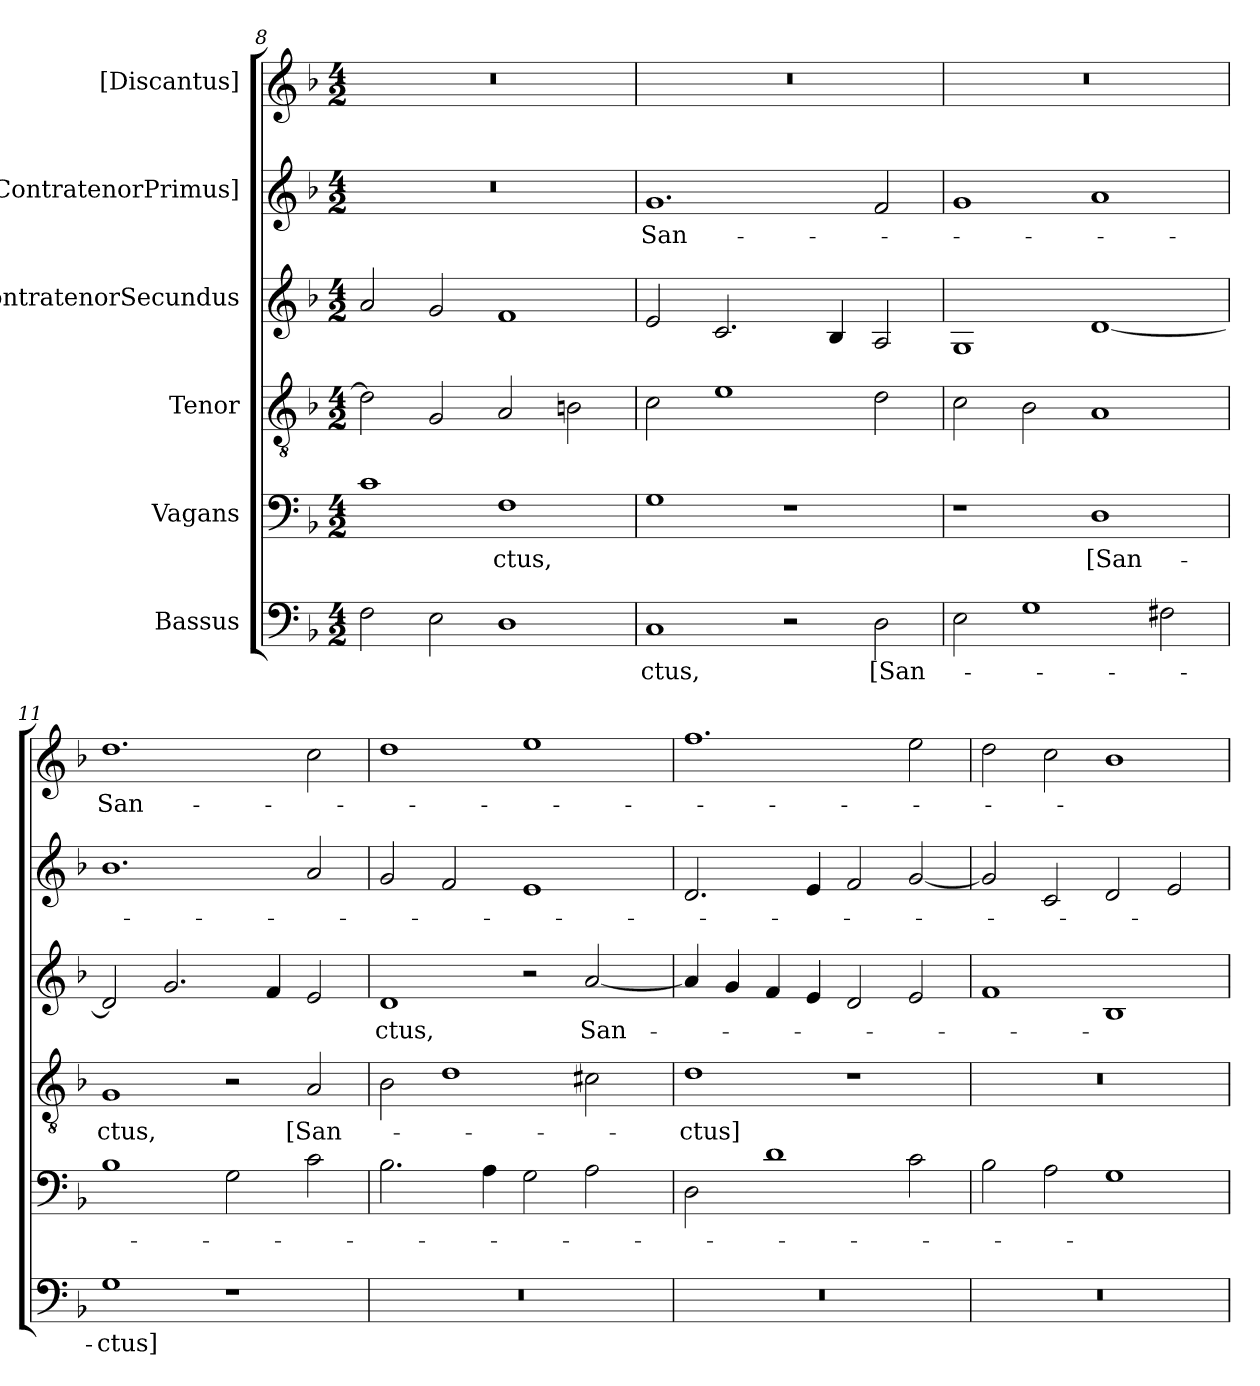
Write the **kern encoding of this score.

**kern	**text	**kern	**text	**kern	**text	**kern	**text	**kern	**text	**kern	**text
*part6	*part6	*part5	*part5	*part4	*part4	*part3	*part3	*part2	*part2	*part1	*part1
*staff6	*staff6	*staff5	*staff5	*staff4	*staff4	*staff3	*staff3	*staff2	*staff2	*staff1	*staff1
*I"Bassus	*	*I"Vagans	*	*I"Tenor	*	*I"ContratenorSecundus	*	*I"[ContratenorPrimus]	*	*I"[Discantus]	*
*clefF4	*	*clefF4	*	*clefGv2	*	*clefG2	*	*clefG2	*	*clefG2	*
*k[b-]	*	*k[b-]	*	*k[b-]	*	*k[b-]	*	*k[b-]	*	*k[b-]	*
*M4/2	*	*M4/2	*	*M4/2	*	*M4/2	*	*M4/2	*	*M4/2	*
=8	=8	=8	=8	=8	=8	=8	=8	=8	=8	=8	=8
2F\	.	1c\	.	2d\]	.	2a/	.	0r	.	0r	.
2E\	.	.	.	2G/	.	2g/	.	.	.	.	.
1D\	.	1F\	-ctus,	2A/	.	1f/	.	.	.	.	.
.	.	.	.	2Bn\	.	.	.	.	.	.	.
=9	=9	=9	=9	=9	=9	=9	=9	=9	=9	=9	=9
1C/	-ctus,	1G\	.	2c\	.	2e/	.	1.g/	San-	0r	.
.	.	.	.	1e\	.	2.c/	.	.	.	.	.
2r	.	1r	.	.	.	.	.	.	.	.	.
.	.	.	.	.	.	4B-/	.	.	.	.	.
2D\	[San-	.	.	2d\	.	2A/	.	2f/	.	.	.
=10	=10	=10	=10	=10	=10	=10	=10	=10	=10	=10	=10
2E\	.	1r	.	2c\	.	1G/	.	1g/	.	0r	.
1G\	.	.	.	2B-\	.	.	.	.	.	.	.
.	.	1D\	[San-	1A/	.	[1d/	.	1a/	.	.	.
2F#X\	.	.	.	.	.	.	.	.	.	.	.
=11	=11	=11	=11	=11	=11	=11	=11	=11	=11	=11	=11
1G\	-ctus]	1B-\	.	1G/	-ctus,	2d/]	.	1.b-\	.	1.dd\	San-
.	.	.	.	.	.	2.g/	.	.	.	.	.
1r	.	2G\	.	2r	.	.	.	.	.	.	.
.	.	.	.	.	.	4f/	.	.	.	.	.
.	.	2c\	.	2A/	[San-	2e/	.	2a/	.	2cc\	.
=12	=12	=12	=12	=12	=12	=12	=12	=12	=12	=12	=12
0r	.	2.B-\	.	2B-\	.	1d/	-ctus,	2g/	.	1dd\	.
.	.	.	.	1d\	.	.	.	2f/	.	.	.
.	.	4A\	.	.	.	.	.	.	.	.	.
.	.	2G\	.	.	.	2r	.	1e/	.	1ee\	.
.	.	2A\	.	2c#X\	.	[2a/	San-	.	.	.	.
=13	=13	=13	=13	=13	=13	=13	=13	=13	=13	=13	=13
0r	.	2D\	.	1d\	-ctus]	4a/]	.	2.d/	.	1.ff\	.
.	.	.	.	.	.	4g/	.	.	.	.	.
.	.	1d\	.	.	.	4f/	.	.	.	.	.
.	.	.	.	.	.	4e/	.	4e/	.	.	.
.	.	.	.	1r	.	2d/	.	2f/	.	.	.
.	.	2c\	.	.	.	2e/	.	[2g/	.	2ee\	.
=14	=14	=14	=14	=14	=14	=14	=14	=14	=14	=14	=14
0r	.	2B-\	.	0r	.	1f/	.	2g/]	.	2dd\	.
.	.	2A\	.	.	.	.	.	2c/	.	2cc\	.
.	.	1G\	.	.	.	1B-/	.	2d/	.	1b-\	.
.	.	.	.	.	.	.	.	2e/	.	.	.
=	=	=	=	=	=	=	=	=	=	=	=
*-	*-	*-	*-	*-	*-	*-	*-	*-	*-	*-	*-
